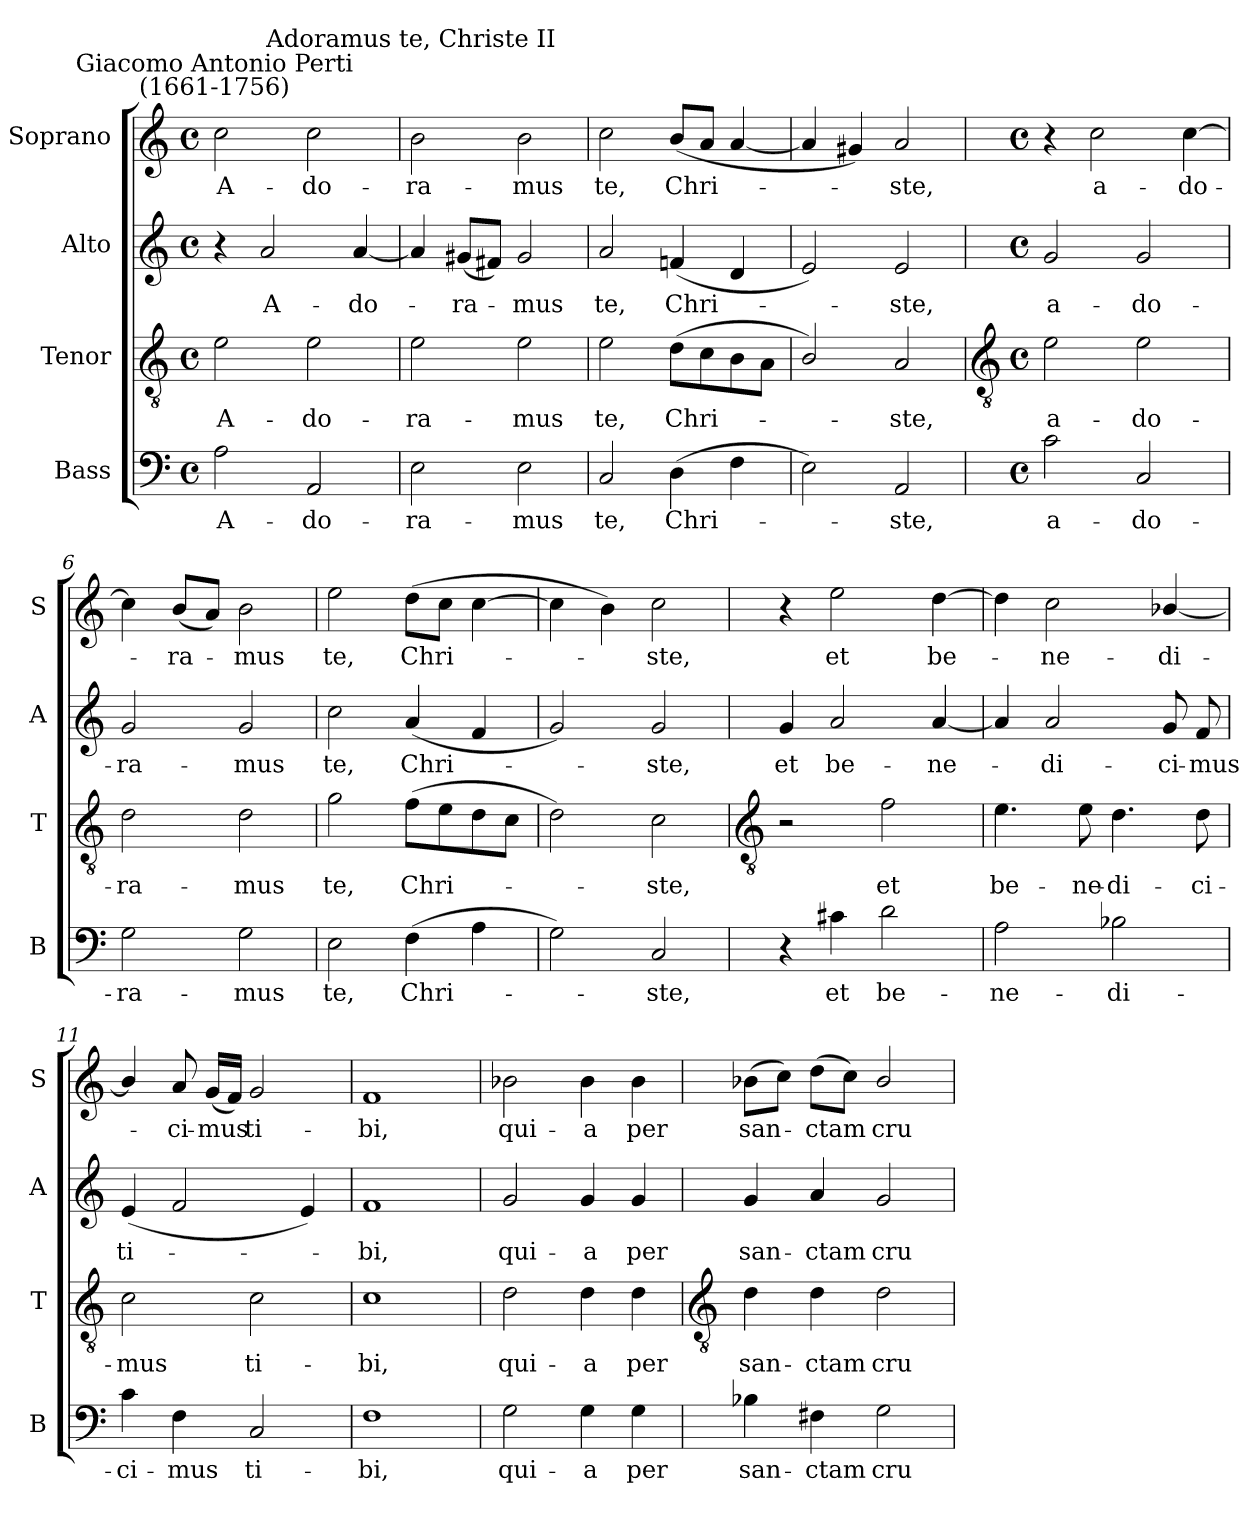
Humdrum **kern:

**kern	**text	**kern	**text	**kern	**text	**kern	**text
*part4	*part4	*part3	*part3	*part2	*part2	*part1	*part1
*staff4	*staff4	*staff3	*staff3	*staff2	*staff2	*staff1	*staff1
*I"Bass	*	*I"Tenor	*	*I"Alto	*	*I"Soprano	*
*I'B	*	*I'T	*	*I'A	*	*I'S	*
*clefF4	*	*clefGv2	*	*clefG2	*	*clefG2	*
*k[]	*	*k[]	*	*k[]	*	*k[]	*
*C:	*	*C:	*	*C:	*	*C:	*
*M4/4	*	*M4/4	*	*M4/4	*	*M4/4	*
*met(c)	*	*met(c)	*	*met(c)	*	*met(c)	*
=1	=1	=1	=1	=1	=1	=1	=1
!	!	!	!	!	!	!LO:TX:a:cj:t=Giacomo Antonio Perti\n(1661-1756)	!
!	!LO:LY:b	!	!LO:LY:b	!	!	!	!LO:LY:b
2A	A-	2e	A-	4r	.	2cc	A-
!	!	!	!	!	!LO:LY:b	!	!
.	.	.	.	2a	A-	.	.
!	!LO:LY:b	!	!LO:LY:b	!	!	!	!LO:LY:b
2AA	-do-	2e	-do-	.	.	2cc	-do-
!	!	!	!	!	!LO:LY:b	!	!
.	.	.	.	[4a	-do-	.	.
=2	=2	=2	=2	=2	=2	=2	=2
!	!	!	!	!	!	!LO:TX:a:cj:t=Adoramus te, Christe II	!
!	!LO:LY:b	!	!LO:LY:b	!	!	!	!LO:LY:b
2E	-ra-	2e	-ra-	4a]	.	2b	-ra-
!	!	!	!	!	!LO:LY:b	!	!
.	.	.	.	(<8g#XL	ra-	.	.
.	.	.	.	8f#XJ)	.	.	.
!	!LO:LY:b	!	!LO:LY:b	!	!LO:LY:b	!	!LO:LY:b
2E	-mus	2e	-mus	2g#	mus	2b	-mus
=3	=3	=3	=3	=3	=3	=3	=3
!	!LO:LY:b	!	!LO:LY:b	!	!LO:LY:b	!	!LO:LY:b
2C	te,	2e	te,	2a	te,	2cc	te,
!	!LO:LY:b	!	!LO:LY:b	!	!LO:LY:b	!	!LO:LY:b
(>4D	Chri-	(>8dL	Chri-	(<4fn	Chri-	(<8bL	Chri-
.	.	8c	.	.	.	8aJ	.
4F	.	8B	.	4d	.	[4a	.
.	.	8AJ	.	.	.	.	.
=4	=4	=4	=4	=4	=4	=4	=4
2E)	.	2B/)	.	2e)	.	4a]	.
.	.	.	.	.	.	4g#X)	.
!	!LO:LY:b	!	!LO:LY:b	!	!LO:LY:b	!	!LO:LY:b
2AA	ste,	2A	ste,	2e	ste,	2a	ste,
!!LO:LB:g=z
=5	=5	=5	=5	=5	=5	=5	=5
*	*	*clefGv2	*	*	*	*	*
*M4/4	*	*M4/4	*	*M4/4	*	*M4/4	*
*met(c)	*	*met(c)	*	*met(c)	*	*met(c)	*
!	!LO:LY:b	!	!LO:LY:b	!	!LO:LY:b	!	!
2c	a-	2e	a-	2g	a-	4r	.
!	!	!	!	!	!	!	!LO:LY:b
.	.	.	.	.	.	2cc	a-
!	!LO:LY:b	!	!LO:LY:b	!	!LO:LY:b	!	!
2C	-do-	2e	-do-	2g	-do-	.	.
!	!	!	!	!	!	!	!LO:LY:b
.	.	.	.	.	.	[4cc	-do-
=6	=6	=6	=6	=6	=6	=6	=6
!	!LO:LY:b	!	!LO:LY:b	!	!LO:LY:b	!	!
2G	-ra-	2d	-ra-	2g	-ra-	4cc]	.
!	!	!	!	!	!	!	!LO:LY:b
.	.	.	.	.	.	(<8bL	ra-
.	.	.	.	.	.	8aJ)	.
!	!LO:LY:b	!	!LO:LY:b	!	!LO:LY:b	!	!LO:LY:b
2G	-mus	2d	-mus	2g	-mus	2b	mus
=7	=7	=7	=7	=7	=7	=7	=7
!	!LO:LY:b	!	!LO:LY:b	!	!LO:LY:b	!	!LO:LY:b
2E	te,	2g	te,	2cc	te,	2ee	te,
!	!LO:LY:b	!	!LO:LY:b	!	!LO:LY:b	!	!LO:LY:b
(>4F	Chri-	(>8fL	Chri-	(<4a	Chri-	(>8ddL	Chri-
.	.	8e	.	.	.	8ccJ	.
4A	.	8d	.	4f	.	[4cc	.
.	.	8cJ	.	.	.	.	.
=8	=8	=8	=8	=8	=8	=8	=8
2G)	.	2d)	.	2g)	.	4cc]	.
.	.	.	.	.	.	4b)	.
!	!LO:LY:b	!	!LO:LY:b	!	!LO:LY:b	!	!LO:LY:b
2C	ste,	2c	ste,	2g	ste,	2cc	ste,
!!LO:LB:g=z
=9	=9	=9	=9	=9	=9	=9	=9
*	*	*clefGv2	*	*	*	*	*
!	!	!	!	!	!LO:LY:b	!	!
4r	.	2r	.	4g	et	4r	.
!	!LO:LY:b	!	!	!	!LO:LY:b	!	!LO:LY:b
4c#X	et	.	.	2a	be-	2ee	et
!	!LO:LY:b	!	!LO:LY:b	!	!	!	!
2d	be-	2f	et	.	.	.	.
!	!	!	!	!	!LO:LY:b	!	!LO:LY:b
.	.	.	.	[4a	-ne-	[4dd	be-
=10	=10	=10	=10	=10	=10	=10	=10
!	!LO:LY:b	!	!LO:LY:b	!	!	!	!
2A	-ne-	4.e	be-	4a]	.	4dd]	.
!	!	!	!	!	!LO:LY:b	!	!LO:LY:b
.	.	.	.	2a	di-	2cc	ne-
!	!	!	!LO:LY:b	!	!	!	!
.	.	8e	-ne-	.	.	.	.
!	!LO:LY:b	!	!LO:LY:b	!	!	!	!
2B-X	-di-	4.d	-di-	.	.	.	.
!	!	!	!	!	!LO:LY:b	!	!LO:LY:b
.	.	.	.	8g	-ci-	[4b-X/	-di-
!	!	!	!LO:LY:b	!	!LO:LY:b	!	!
.	.	8d	-ci-	8f	-mus	.	.
=11	=11	=11	=11	=11	=11	=11	=11
!	!LO:LY:b	!	!LO:LY:b	!	!LO:LY:b	!	!
4c	-ci-	2c	-mus	(<4e	ti-	4b-/]	.
!	!LO:LY:b	!	!	!	!	!	!LO:LY:b
4F	-mus	.	.	2f	.	8a	ci-
!	!	!	!	!	!	!	!LO:LY:b
.	.	.	.	.	.	(<16gLL	-mus
.	.	.	.	.	.	16fJJ)	.
!	!LO:LY:b	!	!LO:LY:b	!	!	!	!LO:LY:b
2C	ti-	2c	ti-	.	.	2g	ti-
.	.	.	.	4e)	.	.	.
=12	=12	=12	=12	=12	=12	=12	=12
!	!LO:LY:b	!	!LO:LY:b	!	!LO:LY:b	!	!LO:LY:b
1F	-bi,	1c	-bi,	1f	bi,	1f	-bi,
=13	=13	=13	=13	=13	=13	=13	=13
!	!LO:LY:b	!	!LO:LY:b	!	!LO:LY:b	!	!LO:LY:b
2G	qui-	2d	qui-	2g	qui-	2b-X	qui-
!	!LO:LY:b	!	!LO:LY:b	!	!LO:LY:b	!	!LO:LY:b
4G	-a	4d	-a	4g	-a	4b-	-a
!	!LO:LY:b	!	!LO:LY:b	!	!LO:LY:b	!	!LO:LY:b
4G	per	4d	per	4g	per	4b-	per
!!LO:LB:g=z
=14	=14	=14	=14	=14	=14	=14	=14
*	*	*clefGv2	*	*	*	*	*
!	!LO:LY:b	!	!LO:LY:b	!	!LO:LY:b	!	!LO:LY:b
4B-X	san-	4d	san-	4g	san-	(>8b-XL	san-
.	.	.	.	.	.	8ccJ)	.
!	!LO:LY:b	!	!LO:LY:b	!	!LO:LY:b	!	!LO:LY:b
4F#X	-ctam	4d	-ctam	4a	-ctam	(>8ddL	ctam
.	.	.	.	.	.	8ccJ)	.
!	!LO:LY:b	!	!LO:LY:b	!	!LO:LY:b	!	!LO:LY:b
2G	cru-	2d	cru-	2g	cru-	2b-/	cru-
=	=	=	=	=	=	=	=
*-	*-	*-	*-	*-	*-	*-	*-
